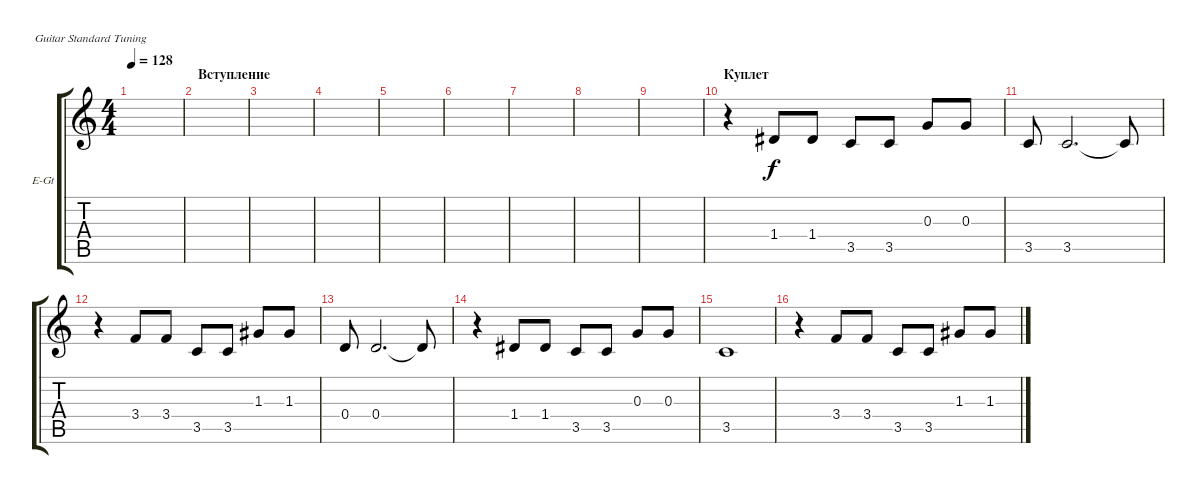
\defaultSystemsLayout 4
\bracketExtendMode groupsimilarinstruments
\firstSystemTrackNameOrientation horizontal
\otherSystemsTrackNameOrientation horizontal
\track ("В. Бутусов (Вокал)" "E-Gt") {instrument electricguitarclean}
\staff {score tabs}
\tuning (E4 B3 G3 D3 A2 E2)
\ts (4 4)
\tempo 128
\clef g2
\scale
0.487395
\ks c
|
\section ("" "Вступление")
\scale
0.256303 |
\scale
0.256303 |
\scale
0.333333 |
\scale
0.333333 |
\scale
0.333333 |
\scale
0.333333 |
\scale
0.333333 |
\scale
0.333333 |
\section ("" "Куплет")
\scale
0.333333 r.4 1.4.8 1.4.8 3.5.8 3.5.8 0.3.8 0.3.8 |
3.5.8 3.5.2{d} 3.5{t}.8 |
r.4 3.4.8 3.4.8 3.5.8 3.5.8 1.3.8 1.3.8 |
0.4.8 0.4.2{d} 0.4{t}.8 |
r.4 1.4.8 1.4.8 3.5.8 3.5.8 0.3.8 0.3.8 |
3.5.1 |
r.4 3.4.8 3.4.8 3.5.8 3.5.8 1.3.8 1.3.8
